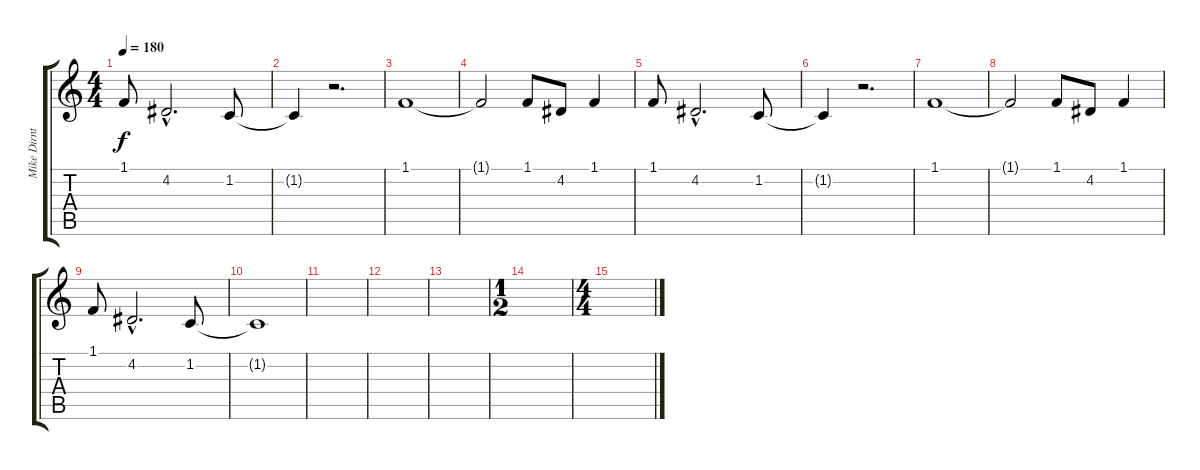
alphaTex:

\track ("Mike Dirnt (BackVocs)" "Mike Dirnt") {instrument ocarina}
\staff {score tabs}
\tuning (E4 B3 G3 D3 A2 E2) {hide}
\ts (4 4)
\tempo 180
\clef g2
\ks c
1.1.8{dy f} 4.2{hac}.2{d} 1.2.8 |
1.2{t}.4 r.2{d} |
1.1.1 |
1.1{t}.2 1.1.8 4.2.8 1.1.4 |
1.1.8 4.2{hac}.2{d} 1.2.8 |
1.2{t}.4 r.2{d} |
1.1.1 |
1.1{t}.2 1.1.8 4.2.8 1.1.4 |
1.1.8 4.2{hac}.2{d} 1.2.8 |
1.2{t}.1 |
|
|
|
\ts (1 2)
|
\ts (4 4)
